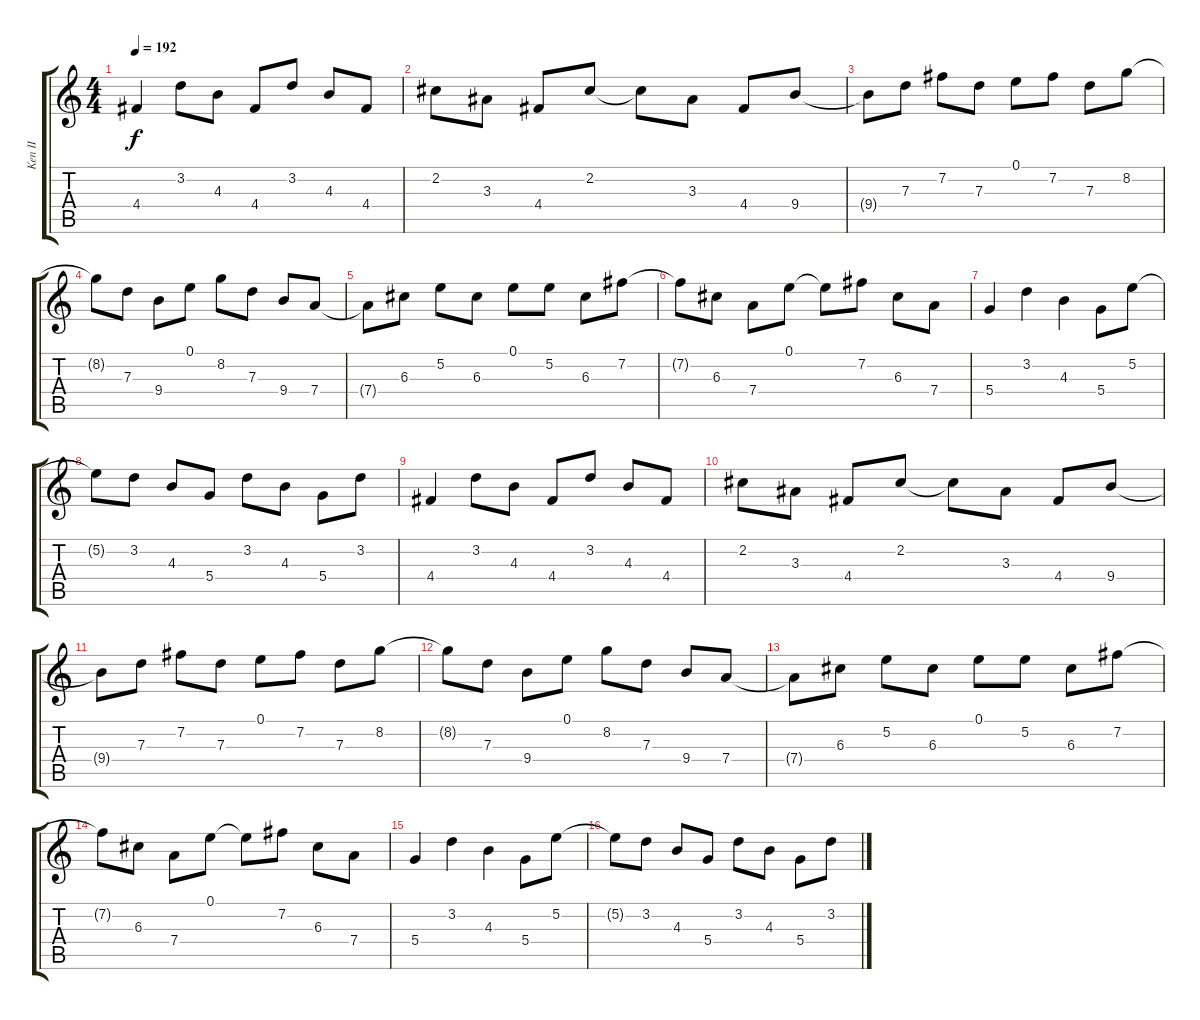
\track ("Ken II" "Ken II") {instrument electricguitarclean}
\staff {score tabs}
\tuning (E4 B3 G3 D3 A2 E2) {hide}
\ts (4 4)
\tempo 192
\clef g2
\ks c
4.4.4{dy f} 3.2.8 4.3.8 4.4.8 3.2.8 4.3.8 4.4.8 |
2.2.8 3.3.8 4.4.8 2.2.8 2.2{t}.8 3.3.8 4.4.8 9.4.8 |
9.4{t}.8{volume 8} 7.3.8 7.2.8 7.3.8 0.1.8 7.2.8 7.3.8 8.2.8 |
8.2{t}.8 7.3.8 9.4.8 0.1.8 8.2.8 7.3.8 9.4.8 7.4.8 |
7.4{t}.8 6.3.8 5.2.8 6.3.8 0.1.8 5.2.8 6.3.8 7.2.8 |
7.2{t}.8 6.3.8 7.4.8 0.1.8 0.1{t}.8 7.2.8 6.3.8 7.4.8 |
5.4.4{volume 6} 3.2.4 4.3.4 5.4.8 5.2.8 |
5.2{t}.8 3.2.8 4.3.8 5.4.8 3.2.8 4.3.8 5.4.8 3.2.8 |
4.4.4 3.2.8 4.3.8 4.4.8 3.2.8 4.3.8 4.4.8 |
2.2.8 3.3.8 4.4.8 2.2.8 2.2{t}.8 3.3.8 4.4.8 9.4.8 |
9.4{t}.8 7.3.8 7.2.8 7.3.8 0.1.8 7.2.8 7.3.8 8.2.8 |
8.2{t}.8 7.3.8 9.4.8 0.1.8 8.2.8 7.3.8 9.4.8 7.4.8 |
7.4{t}.8 6.3.8 5.2.8 6.3.8 0.1.8 5.2.8 6.3.8 7.2.8 |
7.2{t}.8 6.3.8 7.4.8 0.1.8 0.1{t}.8 7.2.8 6.3.8 7.4.8 |
5.4.4{volume 4} 3.2.4 4.3.4 5.4.8 5.2.8 |
5.2{t}.8 3.2.8 4.3.8 5.4.8 3.2.8 4.3.8 5.4.8 3.2.8
